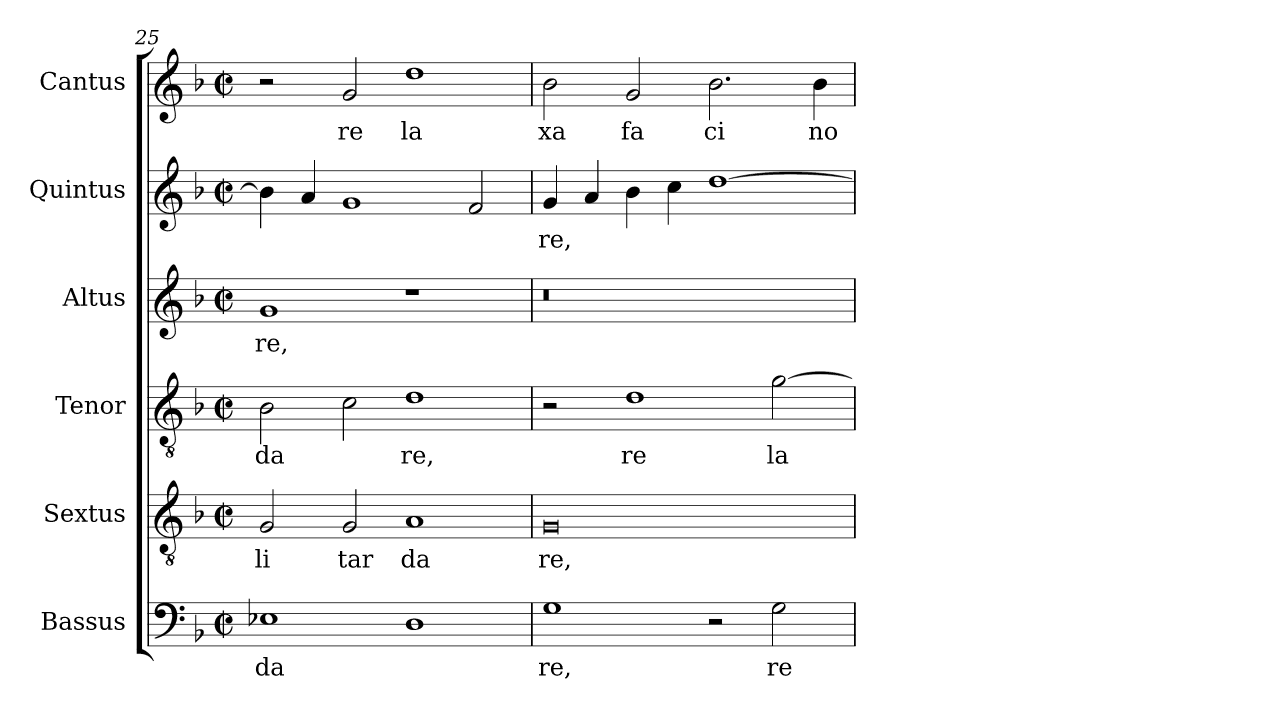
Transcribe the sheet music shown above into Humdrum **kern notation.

**kern	**text	**kern	**text	**kern	**text	**kern	**text	**kern	**text	**kern	**text
*part6	*part6	*part5	*part5	*part4	*part4	*part3	*part3	*part2	*part2	*part1	*part1
*staff6	*staff6	*staff5	*staff5	*staff4	*staff4	*staff3	*staff3	*staff2	*staff2	*staff1	*staff1
*I"Bassus	*	*I"Sextus	*	*I"Tenor	*	*I"Altus	*	*I"Quintus	*	*I"Cantus	*
*clefF4	*	*clefGv2	*	*clefGv2	*	*clefG2	*	*clefG2	*	*clefG2	*
*k[b-]	*	*k[b-]	*	*k[b-]	*	*k[b-]	*	*k[b-]	*	*k[b-]	*
*F:	*	*F:	*	*F:	*	*F:	*	*F:	*	*F:	*
*M2/2	*	*M2/2	*	*M2/2	*	*M2/2	*	*M2/2	*	*M2/2	*
*met(c|)	*	*met(c|)	*	*met(c|)	*	*met(c|)	*	*met(c|)	*	*met(c|)	*
=25	=25	=25	=25	=25	=25	=25	=25	=25	=25	=25	=25
!	!LO:LY:b:cj	!	!LO:LY:b:cj	!	!LO:LY:b:cj	!	!LO:LY:b:cj	!	!	!	!
1E-X	da	2G/	li	2B-\	da	1g	re,	4b-\]	.	2r	.
.	.	.	.	.	.	.	.	4a/	.	.	.
!	!	!	!LO:LY:b:cj	!	!	!	!	!	!	!	!LO:LY:b:cj
.	.	2G/	tar	2c\	.	.	.	1g	.	2g/	re
!	!	!	!LO:LY:b:cj	!	!LO:LY:b:cj	!	!	!	!	!	!LO:LY:b:cj
1D	.	1A	da	1d	re,	1r	.	.	.	1dd	la
.	.	.	.	.	.	.	.	2f/	.	.	.
=26	=26	=26	=26	=26	=26	=26	=26	=26	=26	=26	=26
!	!LO:LY:b:cj	!	!LO:LY:b:cj	!	!	!	!	!	!LO:LY:b	!	!LO:LY:b:cj
1G	re,	0G	re,	2r	.	0r	.	4g/	-re,	2b-\	xa
.	.	.	.	.	.	.	.	4a/	.	.	.
!	!	!	!	!	!LO:LY:b:cj	!	!	!	!	!	!LO:LY:b:cj
.	.	.	.	1d	re	.	.	4b-\	.	2g/	fa
.	.	.	.	.	.	.	.	4cc\	.	.	.
!	!	!	!	!	!	!	!	!	!	!	!LO:LY:b:cj
2r	.	.	.	.	.	.	.	[>1dd	.	2.b-\	ci
!	!LO:LY:b:cj	!	!	!	!LO:LY:b:cj	!	!	!	!	!	!
2G\	re	.	.	[>2g\	la	.	.	.	.	.	.
!	!	!	!	!	!	!	!	!	!	!	!LO:LY:b:cj
.	.	.	.	.	.	.	.	.	.	4b-\	no
=	=	=	=	=	=	=	=	=	=	=	=
*-	*-	*-	*-	*-	*-	*-	*-	*-	*-	*-	*-
